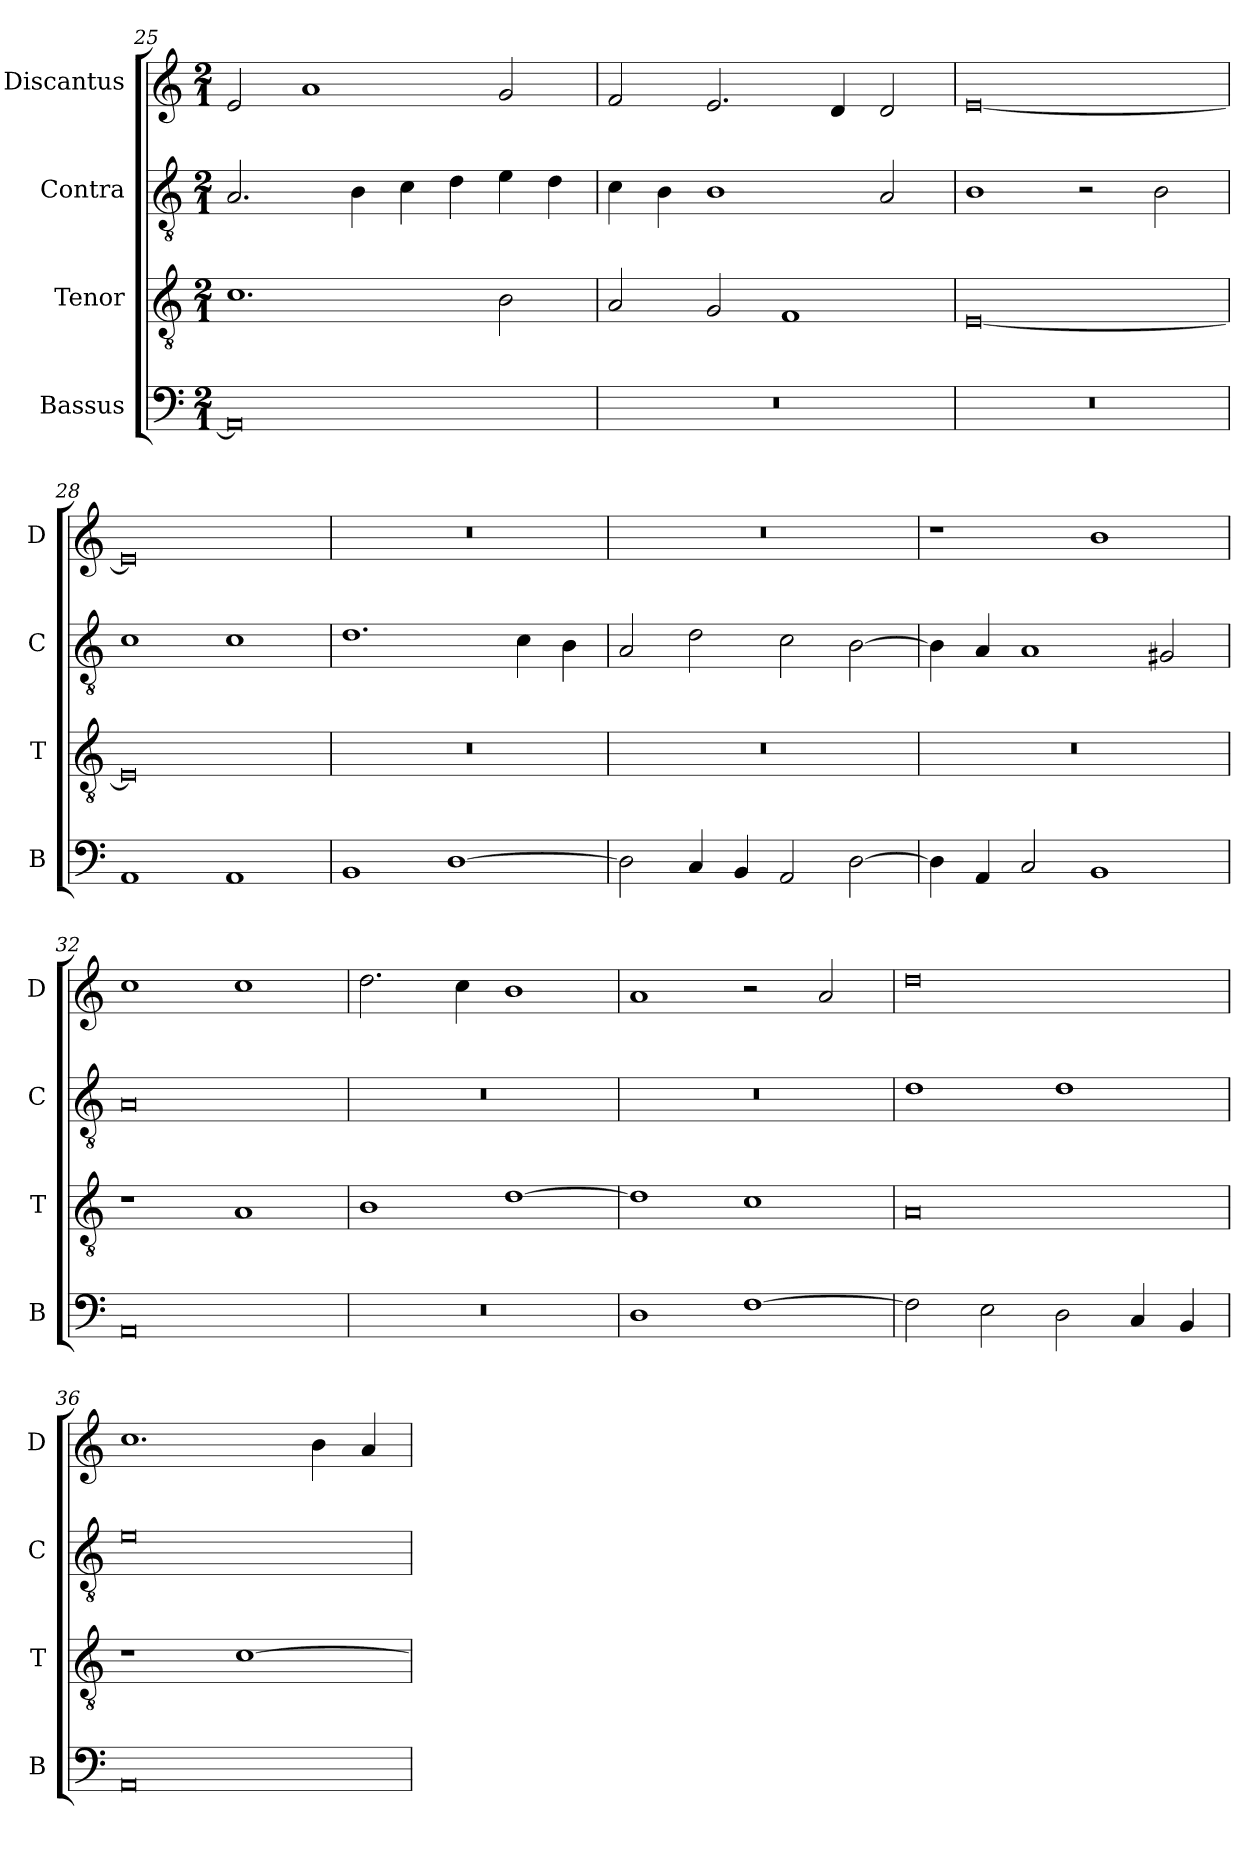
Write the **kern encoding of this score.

**kern	**kern	**kern	**kern
*part4	*part3	*part2	*part1
*staff4	*staff3	*staff2	*staff1
*I"Bassus	*I"Tenor	*I"Contra	*I"Discantus
*I'B	*I'T	*I'C	*I'D
*clefF4	*clefGv2	*clefGv2	*clefG2
*k[]	*k[]	*k[]	*k[]
*M2/1	*M2/1	*M2/1	*M2/1
=25	=25	=25	=25
0AA]	1.c	2.A/	2e/
.	.	.	1a
.	.	4B\	.
.	.	4c\	.
.	.	4d\	.
.	2B\	4e\	2g/
.	.	4d\	.
=26	=26	=26	=26
0r	2A/	4c\	2f/
.	.	4B\	.
.	2G/	1B	2.e/
.	1F	.	.
.	.	.	4d/
.	.	2A/	2d/
=27	=27	=27	=27
0r	[0E	1B	[0e
.	.	2r	.
.	.	2B\	.
=28	=28	=28	=28
1AA	0E]	1c	0e]
1AA	.	1c	.
=29	=29	=29	=29
1BB	0r	1.d	0r
[1D	.	.	.
.	.	4c\	.
.	.	4B\	.
=30	=30	=30	=30
2D\]	0r	2A/	0r
4C/	.	2d\	.
4BB/	.	.	.
2AA/	.	2c\	.
[2D\	.	[2B\	.
=31	=31	=31	=31
4D\]	0r	4B\]	1r
4AA/	.	4A/	.
2C/	.	1A	.
1BB	.	.	1b
.	.	2G#X/	.
=32	=32	=32	=32
0AA	1r	0A	1cc
.	1A	.	1cc
=33	=33	=33	=33
0r	1B	0r	2.dd\
.	.	.	4cc\
.	[1d	.	1b
=34	=34	=34	=34
1D	1d]	0r	1a
[1F	1c	.	2r
.	.	.	2a/
=35	=35	=35	=35
2F\]	0A	1d	0dd
2E\	.	.	.
2D\	.	1d	.
4C/	.	.	.
4BB/	.	.	.
=36	=36	=36	=36
0AA	1r	0e	1.cc
.	[1c	.	.
.	.	.	4b\
.	.	.	4a/
=	=	=	=
*-	*-	*-	*-
